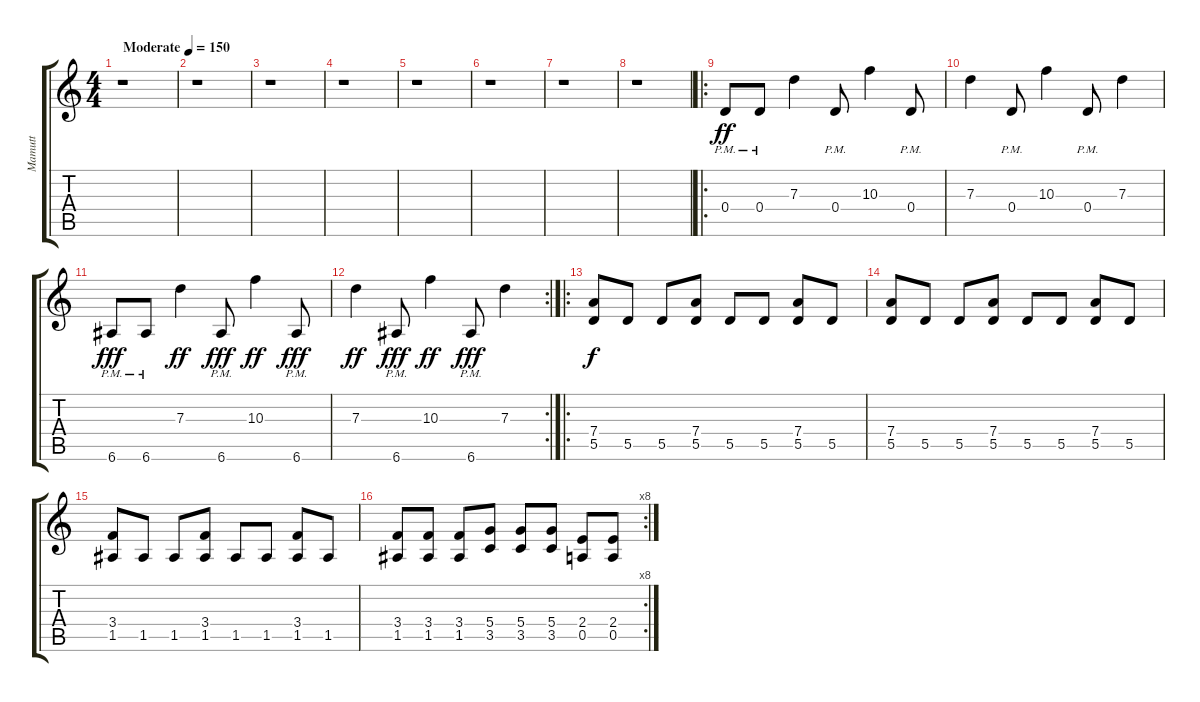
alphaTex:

\track ("Mamutt" "Mamutt") {instrument distortionguitar}
\staff {score tabs}
\tuning (E4 B3 G3 D3 A2 E2) {hide}
\ts (4 4)
\tempo (150 "Moderate")
\clef g2
\ks c
r.1{dy ff instrument distortionguitar} |
r.1 |
r.1 |
r.1 |
r.1 |
r.1 |
r.1 |
r.1 |
\ro
0.4{pm}.8 0.4{pm}.8 7.3.4 0.4{pm}.8 10.3.4 0.4{pm}.8 |
7.3.4 0.4{pm}.8 10.3.4 0.4{pm}.8 7.3.4 |
6.6{pm}.8{dy fff} 6.6{pm}.8 7.3.4{dy ff} 6.6{pm}.8{dy fff} 10.3.4{dy ff} 6.6{pm}.8{dy fff} |
\rc 2
7.3.4{dy ff} 6.6{pm}.8{dy fff} 10.3.4{dy ff} 6.6{pm}.8{dy fff} 7.3.4 |
\ro
(7.4 5.5).8{dy f} 5.5.8 5.5.8 (7.4 5.5).8 5.5.8 5.5.8 (7.4 5.5).8 5.5.8 |
(7.4 5.5).8 5.5.8 5.5.8 (7.4 5.5).8 5.5.8 5.5.8 (7.4 5.5).8 5.5.8 |
(3.4 1.5).8 1.5.8 1.5.8 (3.4 1.5).8 1.5.8 1.5.8 (3.4 1.5).8 1.5.8 |
\rc 8
(3.4 1.5).8 (3.4 1.5).8 (3.4 1.5).8 (5.4 3.5).8 (5.4 3.5).8 (5.4 3.5).8 (2.4 0.5).8 (2.4 0.5).8
